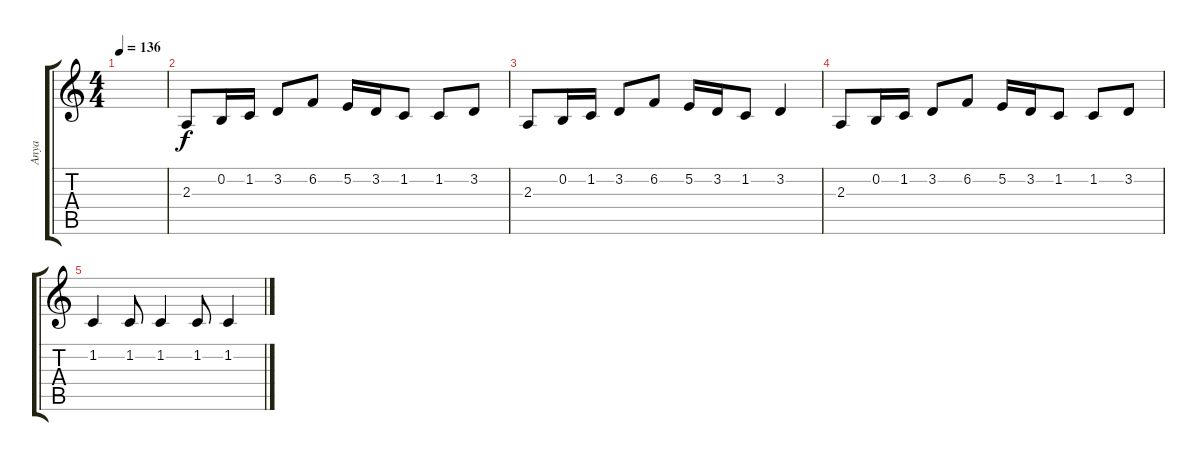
\track ("Anya" "Anya") {instrument fiddle}
\staff {score tabs}
\tuning (E4 B3 G3 D3 A2 E2) {hide}
\ts (4 4)
\tempo 136
\clef g2
\ks c
|
2.3.8 0.2.16 1.2.16 3.2.8 6.2.8 5.2.16 3.2.16 1.2.8 1.2.8 3.2.8 |
2.3.8 0.2.16 1.2.16 3.2.8 6.2.8 5.2.16 3.2.16 1.2.8 3.2.4 |
2.3.8 0.2.16 1.2.16 3.2.8 6.2.8 5.2.16 3.2.16 1.2.8 1.2.8 3.2.8 |
1.2.4 1.2.8 1.2.4 1.2.8 1.2.4
